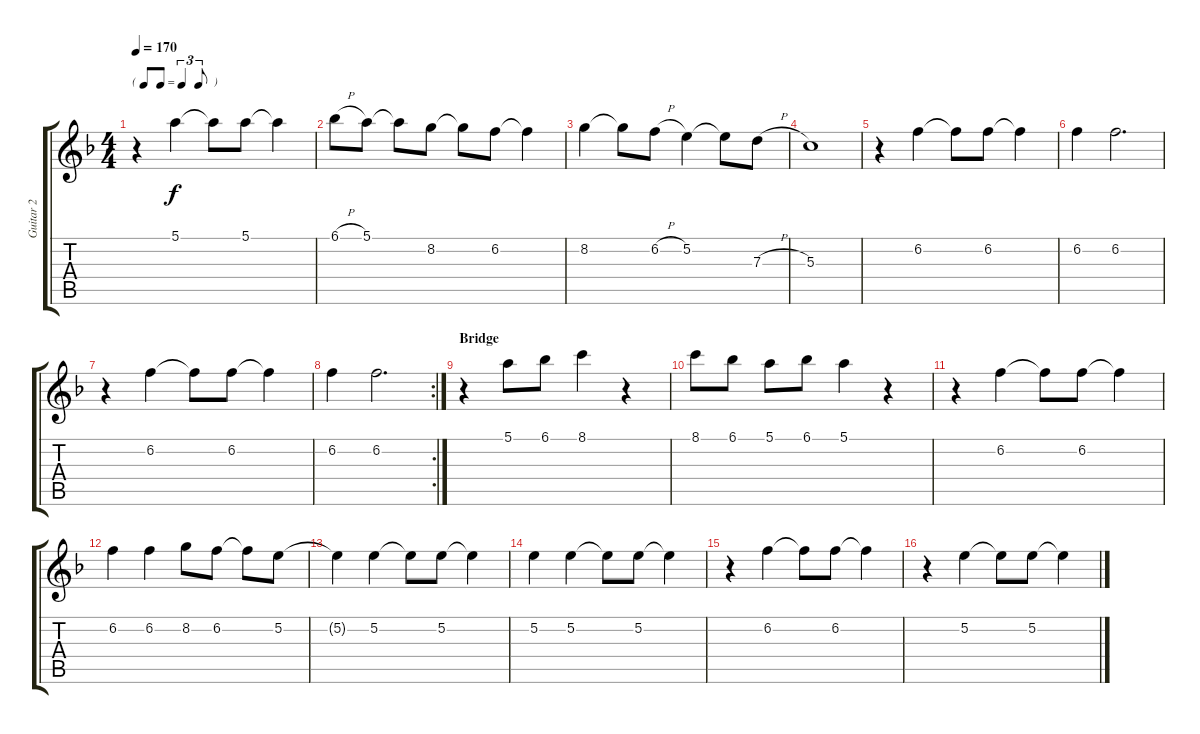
\track ("Guitar 2" "Guitar 2") {instrument electricguitarclean}
\staff {score tabs}
\tuning (E4 B3 G3 D3 A2 E2) {hide}
\ts (4 4)
\tf triplet8th
\tempo 170
\clef g2
\ks f
r.4{dy f} 5.1.4 5.1{t}.8 5.1.8 5.1{t}.4 |
6.1{h}.8 5.1.8 5.1{t}.8 8.2.8 8.2{t}.8 6.2.8 6.2{t}.4 |
8.2.4 8.2{t}.8 6.2{h}.8 5.2.4 5.2{t}.8 7.3{h}.8 |
5.3.1 |
r.4 6.2.4 6.2{t}.8 6.2.8 6.2{t}.4 |
6.2.4 6.2.2{d} |
r.4 6.2.4 6.2{t}.8 6.2.8 6.2{t}.4 |
\rc 2
6.2.4 6.2.2{d} |
\section ("" "Bridge")
r.4 5.1.8 6.1.8 8.1.4 r.4 |
8.1.8 6.1.8 5.1.8 6.1.8 5.1.4 r.4 |
r.4 6.2.4 6.2{t}.8 6.2.8 6.2{t}.4 |
6.2.4 6.2.4 8.2.8 6.2.8 6.2{t}.8 5.2.8 |
5.2{t}.4 5.2.4 5.2{t}.8 5.2.8 5.2{t}.4 |
5.2.4 5.2.4 5.2{t}.8 5.2.8 5.2{t}.4 |
r.4 6.2.4 6.2{t}.8 6.2.8 6.2{t}.4 |
r.4 5.2.4 5.2{t}.8 5.2.8 5.2{t}.4
